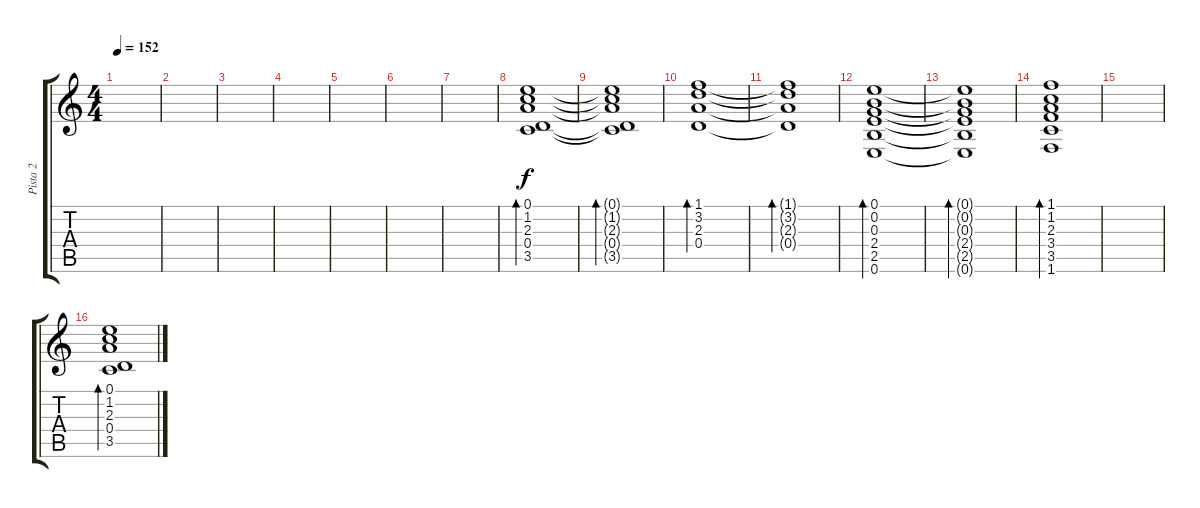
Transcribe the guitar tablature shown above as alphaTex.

\track ("Pista 2" "Pista 2") {instrument acousticguitarnylon}
\staff {score tabs}
\tuning (E4 B3 G3 D3 A2 E2) {hide}
\ts (4 4)
\tempo 152
\clef g2
\ks c
|
|
|
|
|
|
|
(0.1 1.2 2.3 0.4 3.5).1{bd 480} |
(0.1{t} 1.2{t} 2.3{t} 0.4{t} 3.5{t}).1{bd 480} |
(1.1 3.2 2.3 0.4).1{bd 480} |
(1.1{t} 3.2{t} 2.3{t} 0.4{t}).1{bd 480} |
(0.1 0.2 0.3 2.4 2.5 0.6).1{bd 480} |
(0.1{t} 0.2{t} 0.3{t} 2.4{t} 2.5{t} 0.6{t}).1{bd 480} |
(1.1 1.2 2.3 3.4 3.5 1.6).1{bd 480} |
|
(0.1 1.2 2.3 0.4 3.5).1{bd 480}
